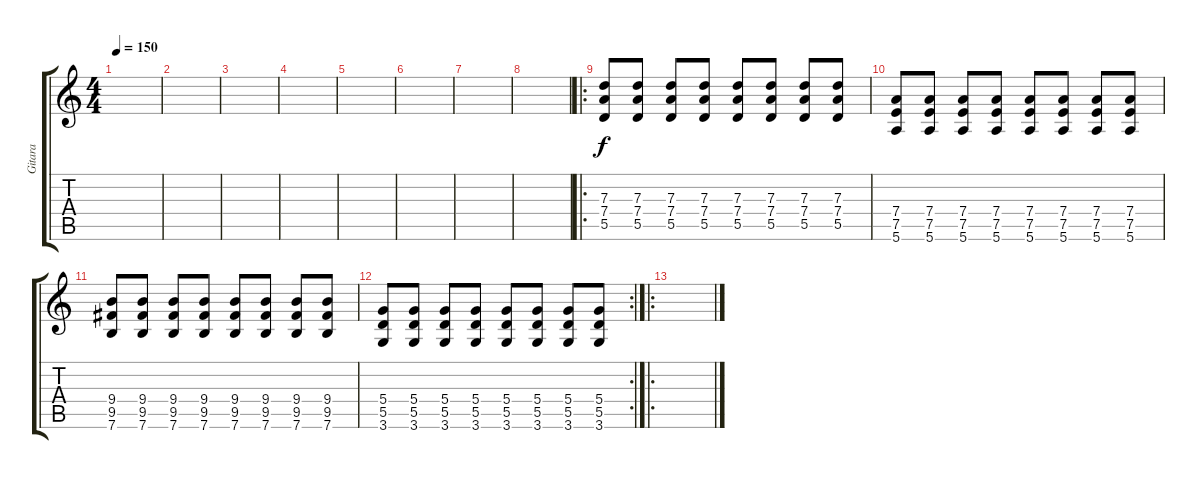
\track ("Gitara" "Gitara") {instrument distortionguitar}
\staff {score tabs}
\tuning (E4 B3 G3 D3 A2 E2) {hide}
\ts (4 4)
\tempo 150
\clef g2
\ks c
|
|
|
|
|
|
|
|
\ro
(7.3 7.4 5.5).8 (7.3 7.4 5.5).8 (7.3 7.4 5.5).8 (7.3 7.4 5.5).8 (7.3 7.4 5.5).8 (7.3 7.4 5.5).8 (7.3 7.4 5.5).8 (7.3 7.4 5.5).8 |
(7.4 7.5 5.6).8 (7.4 7.5 5.6).8 (7.4 7.5 5.6).8 (7.4 7.5 5.6).8 (7.4 7.5 5.6).8 (7.4 7.5 5.6).8 (7.4 7.5 5.6).8 (7.4 7.5 5.6).8 |
(9.4 9.5 7.6).8 (9.4 9.5 7.6).8 (9.4 9.5 7.6).8 (9.4 9.5 7.6).8 (9.4 9.5 7.6).8 (9.4 9.5 7.6).8 (9.4 9.5 7.6).8 (9.4 9.5 7.6).8 |
\rc 2
(5.4 5.5 3.6).8 (5.4 5.5 3.6).8 (5.4 5.5 3.6).8 (5.4 5.5 3.6).8 (5.4 5.5 3.6).8 (5.4 5.5 3.6).8 (5.4 5.5 3.6).8 (5.4 5.5 3.6).8 |
\ro
